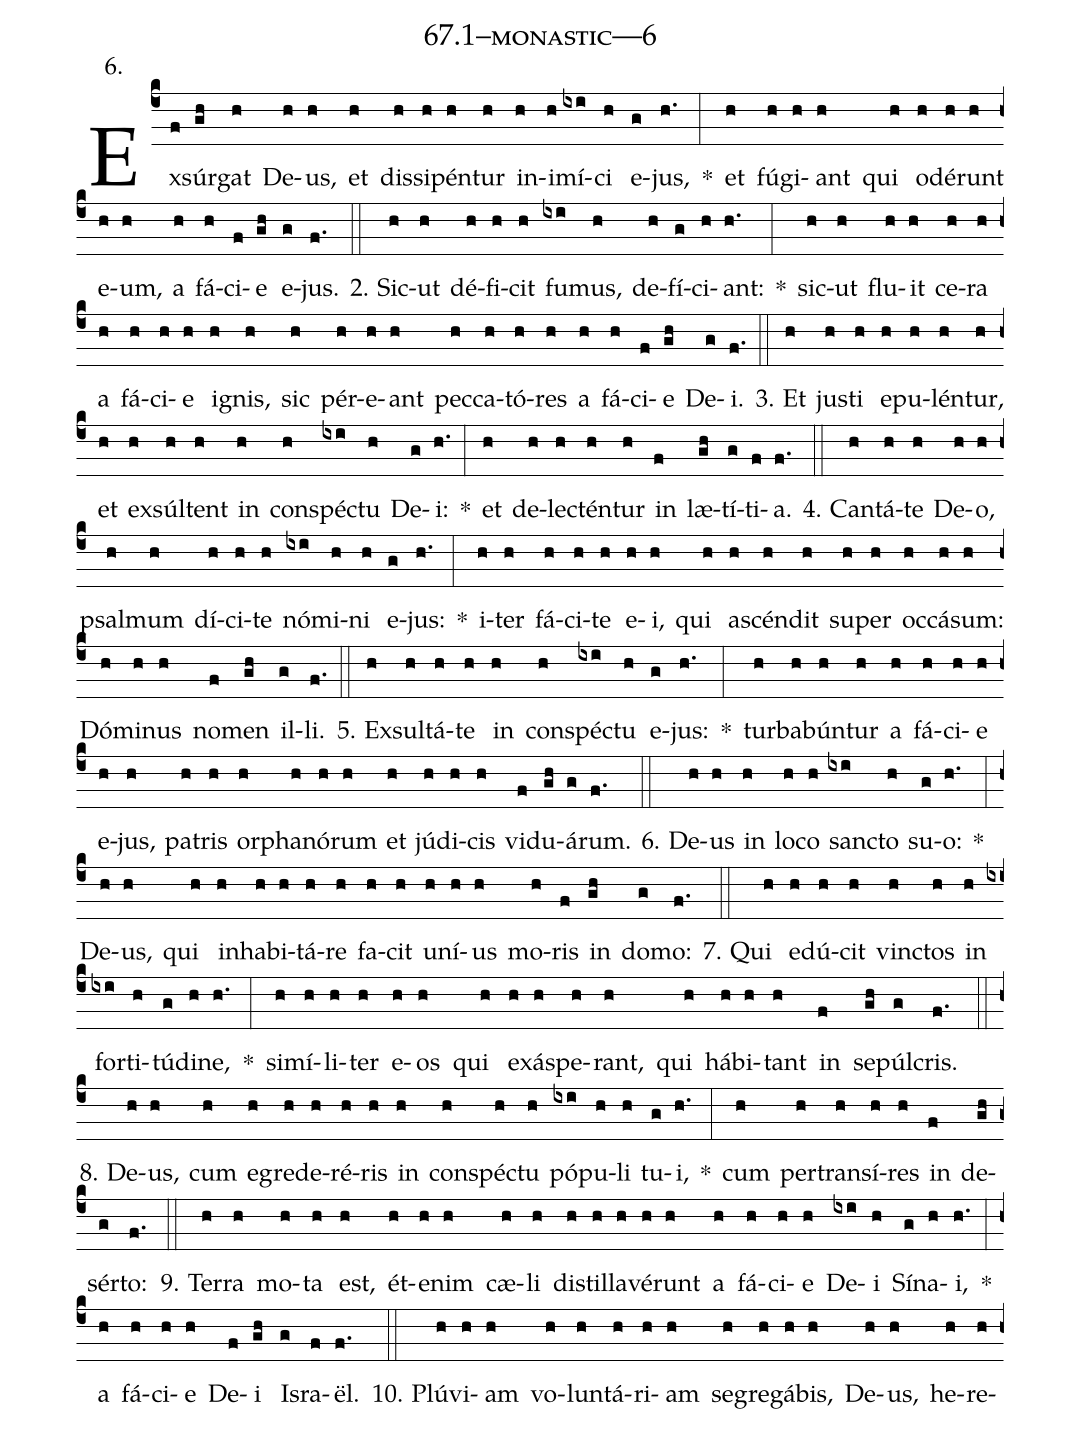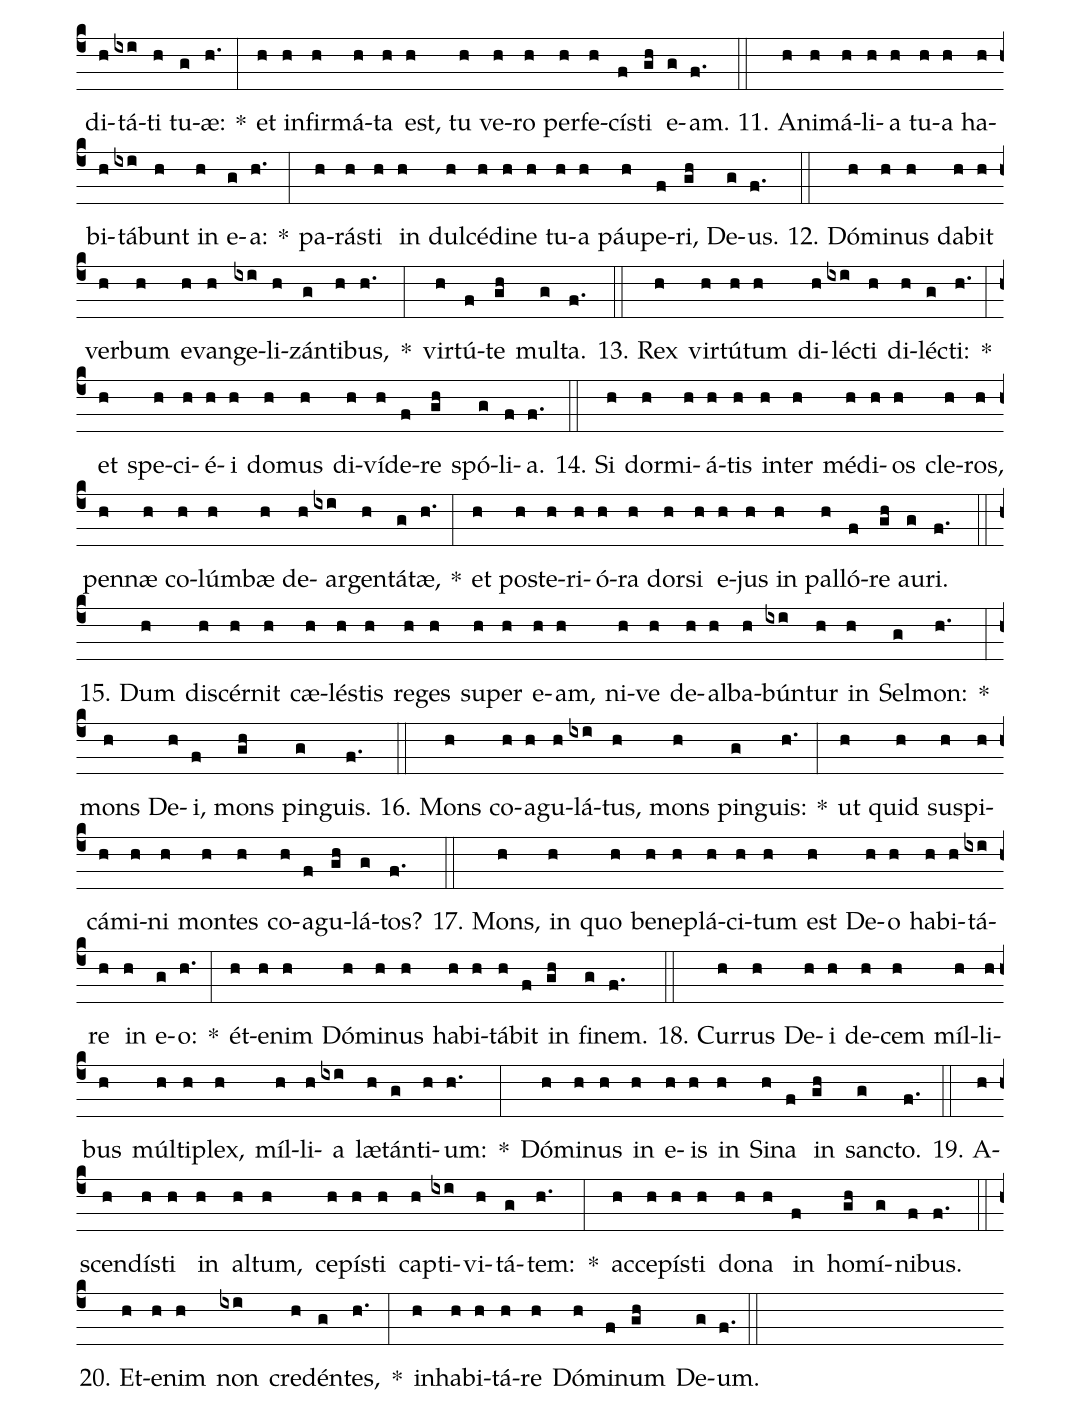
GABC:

name: 67.1--monastic---6;
annotation: 6.;
%%
(c4)Ex(f)súr(gh)gat(h) De(h)us,(h) et(h) dis(h)si(h)pén(h)tur(h) in(h)i(h)mí(ixi)ci(h) e(g)jus,(h.) *(:) et(h) fú(h)gi(h)ant(h) qui(h) o(h)dé(h)runt(h) e(h)um,(h) a(h) fá(h)ci(f)e(gh) e(g)jus.(f.) (::)
2. Sic(h)ut(h) dé(h)fi(h)cit(h) fu(ixi)mus,(h) de(h)fí(g)ci(h)ant:(h.) *(:) sic(h)ut(h) flu(h)it(h) ce(h)ra(h) a(h) fá(h)ci(h)e(h) i(h)gnis,(h) sic(h) pér(h)e(h)ant(h) pec(h)ca(h)tó(h)res(h) a(h) fá(h)ci(f)e(gh) De(g)i.(f.) (::)
3. Et(h) jus(h)ti(h) e(h)pu(h)lén(h)tur,(h) et(h) ex(h)súl(h)tent(h) in(h) con(h)spéc(ixi)tu(h) De(g)i:(h.) *(:) et(h) de(h)lec(h)tén(h)tur(h) in(f) læ(gh)tí(g)ti(f)a.(f.) (::)
4. Can(h)tá(h)te(h) De(h)o,(h) psal(h)mum(h) dí(h)ci(h)te(h) nó(ixi)mi(h)ni(h) e(g)jus:(h.) *(:) i(h)ter(h) fá(h)ci(h)te(h) e(h)i,(h) qui(h) a(h)scén(h)dit(h) su(h)per(h) oc(h)cá(h)sum:(h) Dó(h)mi(h)nus(h) no(f)men(gh) il(g)li.(f.) (::)
5. Ex(h)sul(h)tá(h)te(h) in(h) con(h)spéc(ixi)tu(h) e(g)jus:(h.) *(:) tur(h)ba(h)bún(h)tur(h) a(h) fá(h)ci(h)e(h) e(h)jus,(h) pa(h)tris(h) or(h)pha(h)nó(h)rum(h) et(h) jú(h)di(h)cis(h) vi(f)du(gh)á(g)rum.(f.) (::)
6. De(h)us(h) in(h) lo(h)co(h) sanc(ixi)to(h) su(g)o:(h.) *(:) De(h)us,(h) qui(h) in(h)ha(h)bi(h)tá(h)re(h) fa(h)cit(h) u(h)ní(h)us(h) mo(h)ris(f) in(gh) do(g)mo:(f.) (::)
7. Qui(h) e(h)dú(h)cit(h) vinc(h)tos(h) in(h) for(ixi)ti(h)tú(g)di(h)ne,(h.) *(:) si(h)mí(h)li(h)ter(h) e(h)os(h) qui(h) ex(h)ás(h)pe(h)rant,(h) qui(h) há(h)bi(h)tant(h) in(f) se(gh)púl(g)cris.(f.) (::)
8. De(h)us,(h) cum(h) e(h)gre(h)de(h)ré(h)ris(h) in(h) con(h)spéc(h)tu(h) pó(ixi)pu(h)li(h) tu(g)i,(h.) *(:) cum(h) per(h)trans(h)í(h)res(h) in(f) de(gh)sér(g)to:(f.) (::)
9. Ter(h)ra(h) mo(h)ta(h) est,(h) ét(h)e(h)nim(h) cæ(h)li(h) di(h)stil(h)la(h)vé(h)runt(h) a(h) fá(h)ci(h)e(h) De(ixi)i(h) Sí(g)na(h)i,(h.) *(:) a(h) fá(h)ci(h)e(h) De(f)i(gh) Is(g)ra(f)ël.(f.) (::)
10. Plú(h)vi(h)am(h) vo(h)lun(h)tá(h)ri(h)am(h) se(h)gre(h)gá(h)bis,(h) De(h)us,(h) he(h)re(h)di(h)tá(ixi)ti(h) tu(g)æ:(h.) *(:) et(h) in(h)fir(h)má(h)ta(h) est,(h) tu(h) ve(h)ro(h) per(h)fe(h)cís(f)ti(gh) e(g)am.(f.) (::)
11. A(h)ni(h)má(h)li(h)a(h) tu(h)a(h) ha(h)bi(h)tá(ixi)bunt(h) in(h) e(g)a:(h.) *(:) pa(h)rás(h)ti(h) in(h) dul(h)cé(h)di(h)ne(h) tu(h)a(h) páu(h)pe(f)ri,(gh) De(g)us.(f.) (::)
12. Dó(h)mi(h)nus(h) da(h)bit(h) ver(h)bum(h) e(h)van(h)ge(ixi)li(h)zán(g)ti(h)bus,(h.) *(:) vir(h)tú(f)te(gh) mul(g)ta.(f.) (::)
13. Rex(h) vir(h)tú(h)tum(h) di(h)léc(ixi)ti(h) di(h)léc(g)ti:(h.) *(:) et(h) spe(h)ci(h)é(h)i(h) do(h)mus(h) di(h)ví(h)de(f)re(gh) spó(g)li(f)a.(f.) (::)
14. Si(h) dor(h)mi(h)á(h)tis(h) in(h)ter(h) mé(h)di(h)os(h) cle(h)ros,(h) pen(h)næ(h) co(h)lúm(h)bæ(h) de(h)ar(ixi)gen(h)tá(g)tæ,(h.) *(:) et(h) post(h)e(h)ri(h)ó(h)ra(h) dor(h)si(h) e(h)jus(h) in(h) pal(h)ló(f)re(gh) au(g)ri.(f.) (::)
15. Dum(h) di(h)scér(h)nit(h) cæ(h)lés(h)tis(h) re(h)ges(h) su(h)per(h) e(h)am,(h) ni(h)ve(h) de(h)al(h)ba(h)bún(ixi)tur(h) in(h) Sel(g)mon:(h.) *(:) mons(h) De(h)i,(f) mons(gh) pin(g)guis.(f.) (::)
16. Mons(h) co(h)a(h)gu(h)lá(ixi)tus,(h) mons(h) pin(g)guis:(h.) *(:) ut(h) quid(h) su(h)spi(h)cá(h)mi(h)ni(h) mon(h)tes(h) co(h)a(f)gu(gh)lá(g)tos?(f.) (::)
17. Mons,(h) in(h) quo(h) be(h)ne(h)plá(h)ci(h)tum(h) est(h) De(h)o(h) ha(h)bi(h)tá(ixi)re(h) in(h) e(g)o:(h.) *(:) ét(h)e(h)nim(h) Dó(h)mi(h)nus(h) ha(h)bi(h)tá(h)bit(f) in(gh) fi(g)nem.(f.) (::)
18. Cur(h)rus(h) De(h)i(h) de(h)cem(h) míl(h)li(h)bus(h) múl(h)ti(h)plex,(h) míl(h)li(h)a(ixi) læ(h)tán(g)ti(h)um:(h.) *(:) Dó(h)mi(h)nus(h) in(h) e(h)is(h) in(h) Si(h)na(f) in(gh) sanc(g)to.(f.) (::)
19. A(h)scen(h)dís(h)ti(h) in(h) al(h)tum,(h) ce(h)pís(h)ti(h) cap(h)ti(ixi)vi(h)tá(g)tem:(h.) *(:) ac(h)ce(h)pís(h)ti(h) do(h)na(h) in(f) ho(gh)mí(g)ni(f)bus.(f.) (::)
20. Et(h)e(h)nim(h) non(ixi) cre(h)dén(g)tes,(h.) *(:) in(h)ha(h)bi(h)tá(h)re(h) Dó(h)mi(f)num(gh) De(g)um.(f.) (::)
